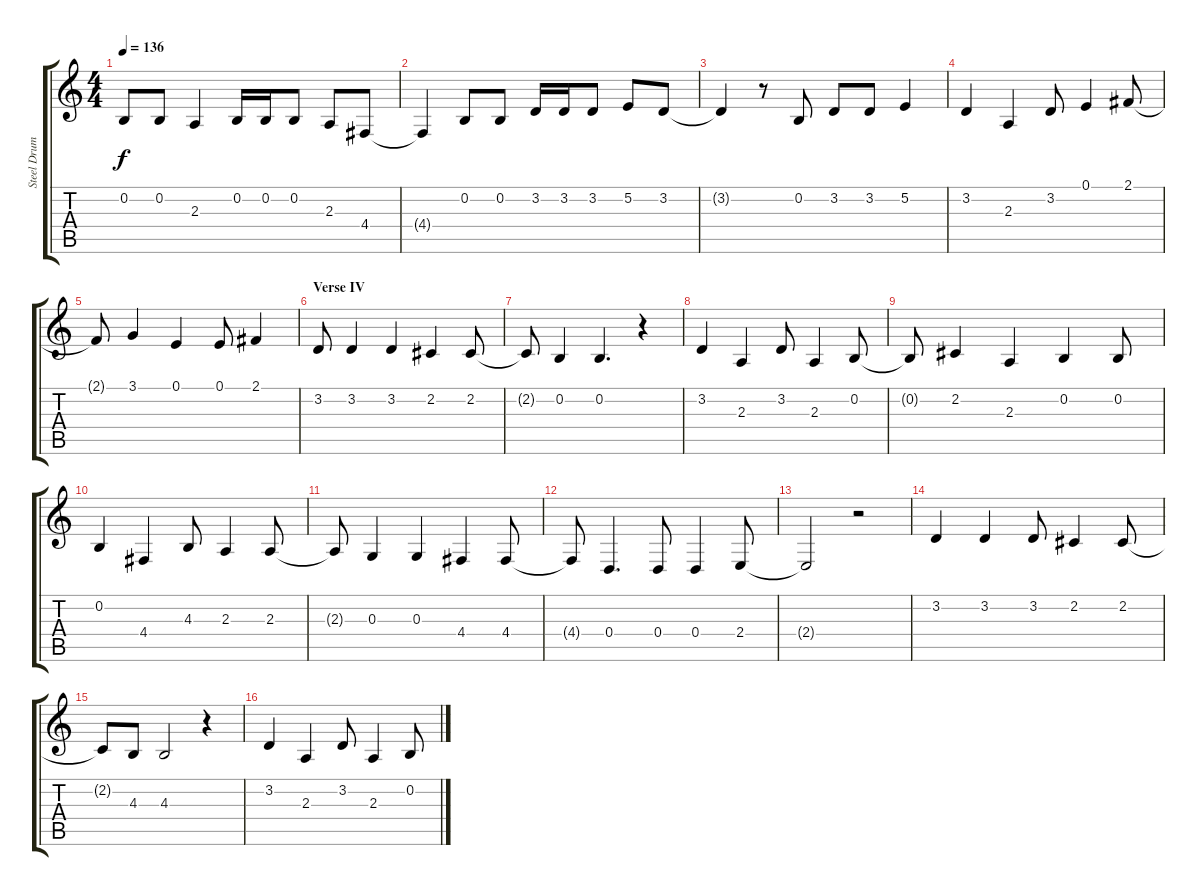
\track ("Steel Drums" "Steel Drum") {instrument steeldrums}
\staff {score tabs}
\tuning (E4 B3 G3 D3 A2 E2) {hide}
\ts (4 4)
\tempo 136
\clef g2
\ks c
0.2{t}.8{dy f} 0.2.8 2.3.4 0.2.16 0.2.16 0.2.8 2.3.8 4.4.8 |
4.4{t}.4 0.2.8 0.2.8 3.2.16 3.2.16 3.2.8 5.2.8 3.2.8 |
3.2{t}.4 r.8 0.2.8 3.2.8 3.2.8 5.2.4 |
3.2.4 2.3.4 3.2.8 0.1.4 2.1.8 |
2.1{t}.8 3.1.4 0.1.4 0.1.8 2.1.4 |
\section ("" "Verse IV")
3.2.8 3.2.4 3.2.4 2.2.4 2.2.8 |
2.2{t}.8 0.2.4 0.2.4{d} r.4 |
3.2.4 2.3.4 3.2.8 2.3.4 0.2.8 |
0.2{t}.8 2.2.4 2.3.4 0.2.4 0.2.8 |
0.2.4 4.4.4 4.3.8 2.3.4 2.3.8 |
2.3{t}.8 0.3.4 0.3.4 4.4.4 4.4.8 |
4.4{t}.8 0.4.4{d} 0.4.8 0.4.4 2.4.8 |
2.4{t}.2 r.2 |
3.2.4 3.2.4 3.2.8 2.2.4 2.2.8 |
2.2{t}.8 4.3.8 4.3.2 r.4 |
3.2.4 2.3.4 3.2.8 2.3.4 0.2.8
